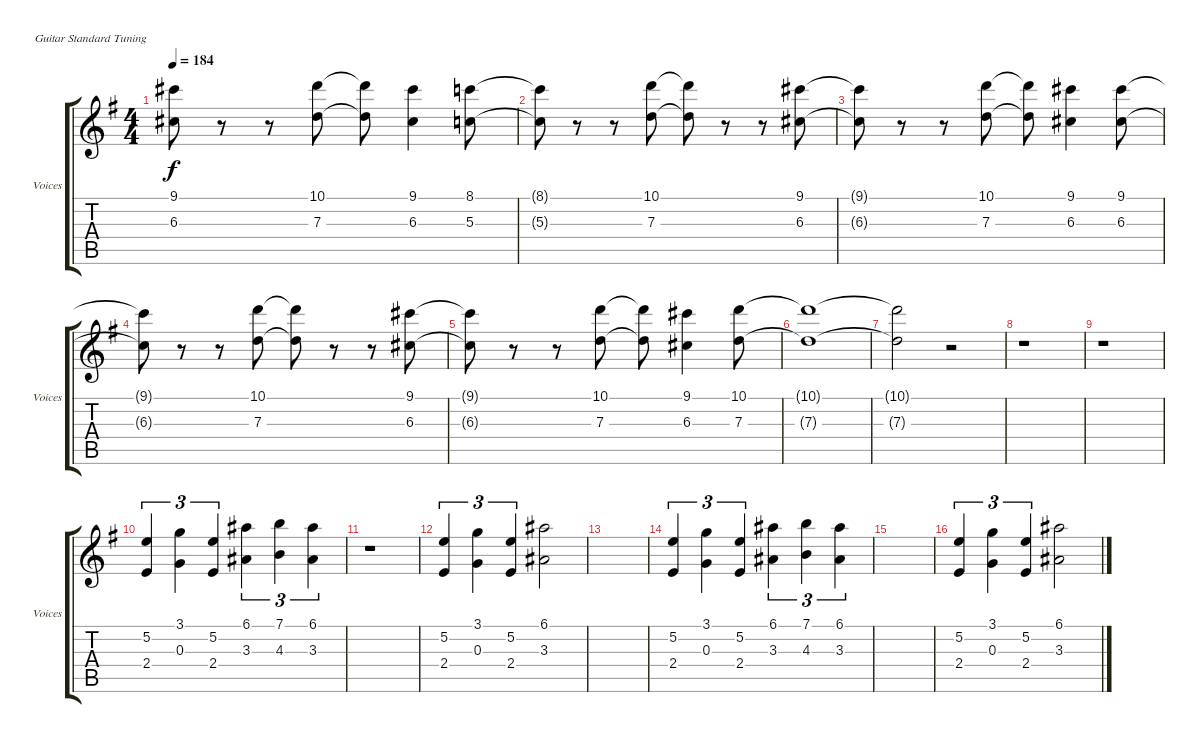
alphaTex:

\defaultSystemsLayout 4
\bracketExtendMode groupsimilarinstruments
\useSystemSignSeparator
\singleTrackTrackNamePolicy allsystems
\multiTrackTrackNamePolicy allsystems
\firstSystemTrackNameOrientation horizontal
\otherSystemsTrackNameOrientation horizontal
\track ("Voices" "Voices") {instrument distortionguitar}
\staff {score tabs}
\tuning (E4 B3 G3 D3 A2 E2)
\ts (4 4)
\tempo 184
\clef g2
\ks eminor
(6.3{t} 9.1{t}).8{dy f} r.8 r.8 (10.1 7.3).8 (10.1{t} 7.3{t}).8 (6.3 9.1).4 (8.1 5.3).8 |
(8.1{t} 5.3{t}).8 r.8 r.8 (7.3 10.1).8 (7.3{t} 10.1{t}).8 r.8 r.8 (6.3 9.1).8 |
(6.3{t} 9.1{t}).8 r.8 r.8 (7.3 10.1).8 (7.3{t} 10.1{t}).8 (6.3 9.1).4 (6.3 9.1).8 |
(6.3{t} 9.1{t}).8 r.8 r.8 (7.3 10.1).8 (7.3{t} 10.1{t}).8 r.8 r.8 (6.3 9.1).8 |
(6.3{t} 9.1{t}).8 r.8 r.8 (7.3 10.1).8 (7.3{t} 10.1{t}).8 (6.3 9.1).4 (7.3 10.1).8 |
(7.3{t} 10.1{t}).1 |
(7.3{t} 10.1{t}).2 r.2 |
r.1 |
r.1 |
(2.4 5.2).4{tu (3 2)} (0.3 3.1).4{tu (3 2)} (2.4 5.2).4{tu (3 2)} (3.3 6.1).4{tu (3 2)} (4.3 7.1).4{tu (3 2)} (3.3 6.1).4{tu (3 2)} |
r.1 |
(2.4 5.2).4{tu (3 2)} (0.3 3.1).4{tu (3 2)} (2.4 5.2).4{tu (3 2)} (3.3 6.1).2 |
|
(2.4 5.2).4{tu (3 2)} (0.3 3.1).4{tu (3 2)} (2.4 5.2).4{tu (3 2)} (3.3 6.1).4{tu (3 2)} (4.3 7.1).4{tu (3 2)} (3.3 6.1).4{tu (3 2)} |
|
(2.4 5.2).4{tu (3 2)} (0.3 3.1).4{tu (3 2)} (2.4 5.2).4{tu (3 2)} (3.3 6.1).2
